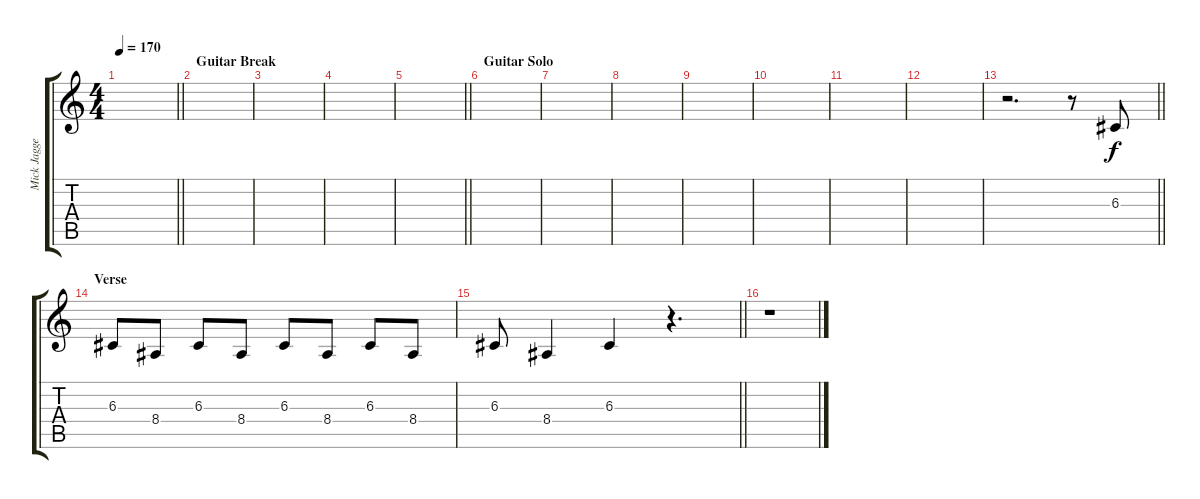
\track ("Mick Jagger" "Mick Jagge") {instrument trombone}
\staff {score tabs}
\tuning (E4 B3 G3 D3 A2 E2) {hide}
\ts (4 4)
\tempo 170
\clef g2
\barLineRight lightlight
\ks c
|
\section ("" "Guitar Break")
|
|
|
\barLineRight lightlight
|
\section ("" "Guitar Solo")
|
|
|
|
|
|
|
\barLineRight lightlight
r.2{d} r.8 6.3.8 |
\section ("" "Verse")
6.3.8 8.4.8 6.3.8 8.4.8 6.3.8 8.4.8 6.3.8 8.4.8 |
\barLineRight lightlight
6.3.8 8.4.4 6.3.4 r.4{d} |
r.1
